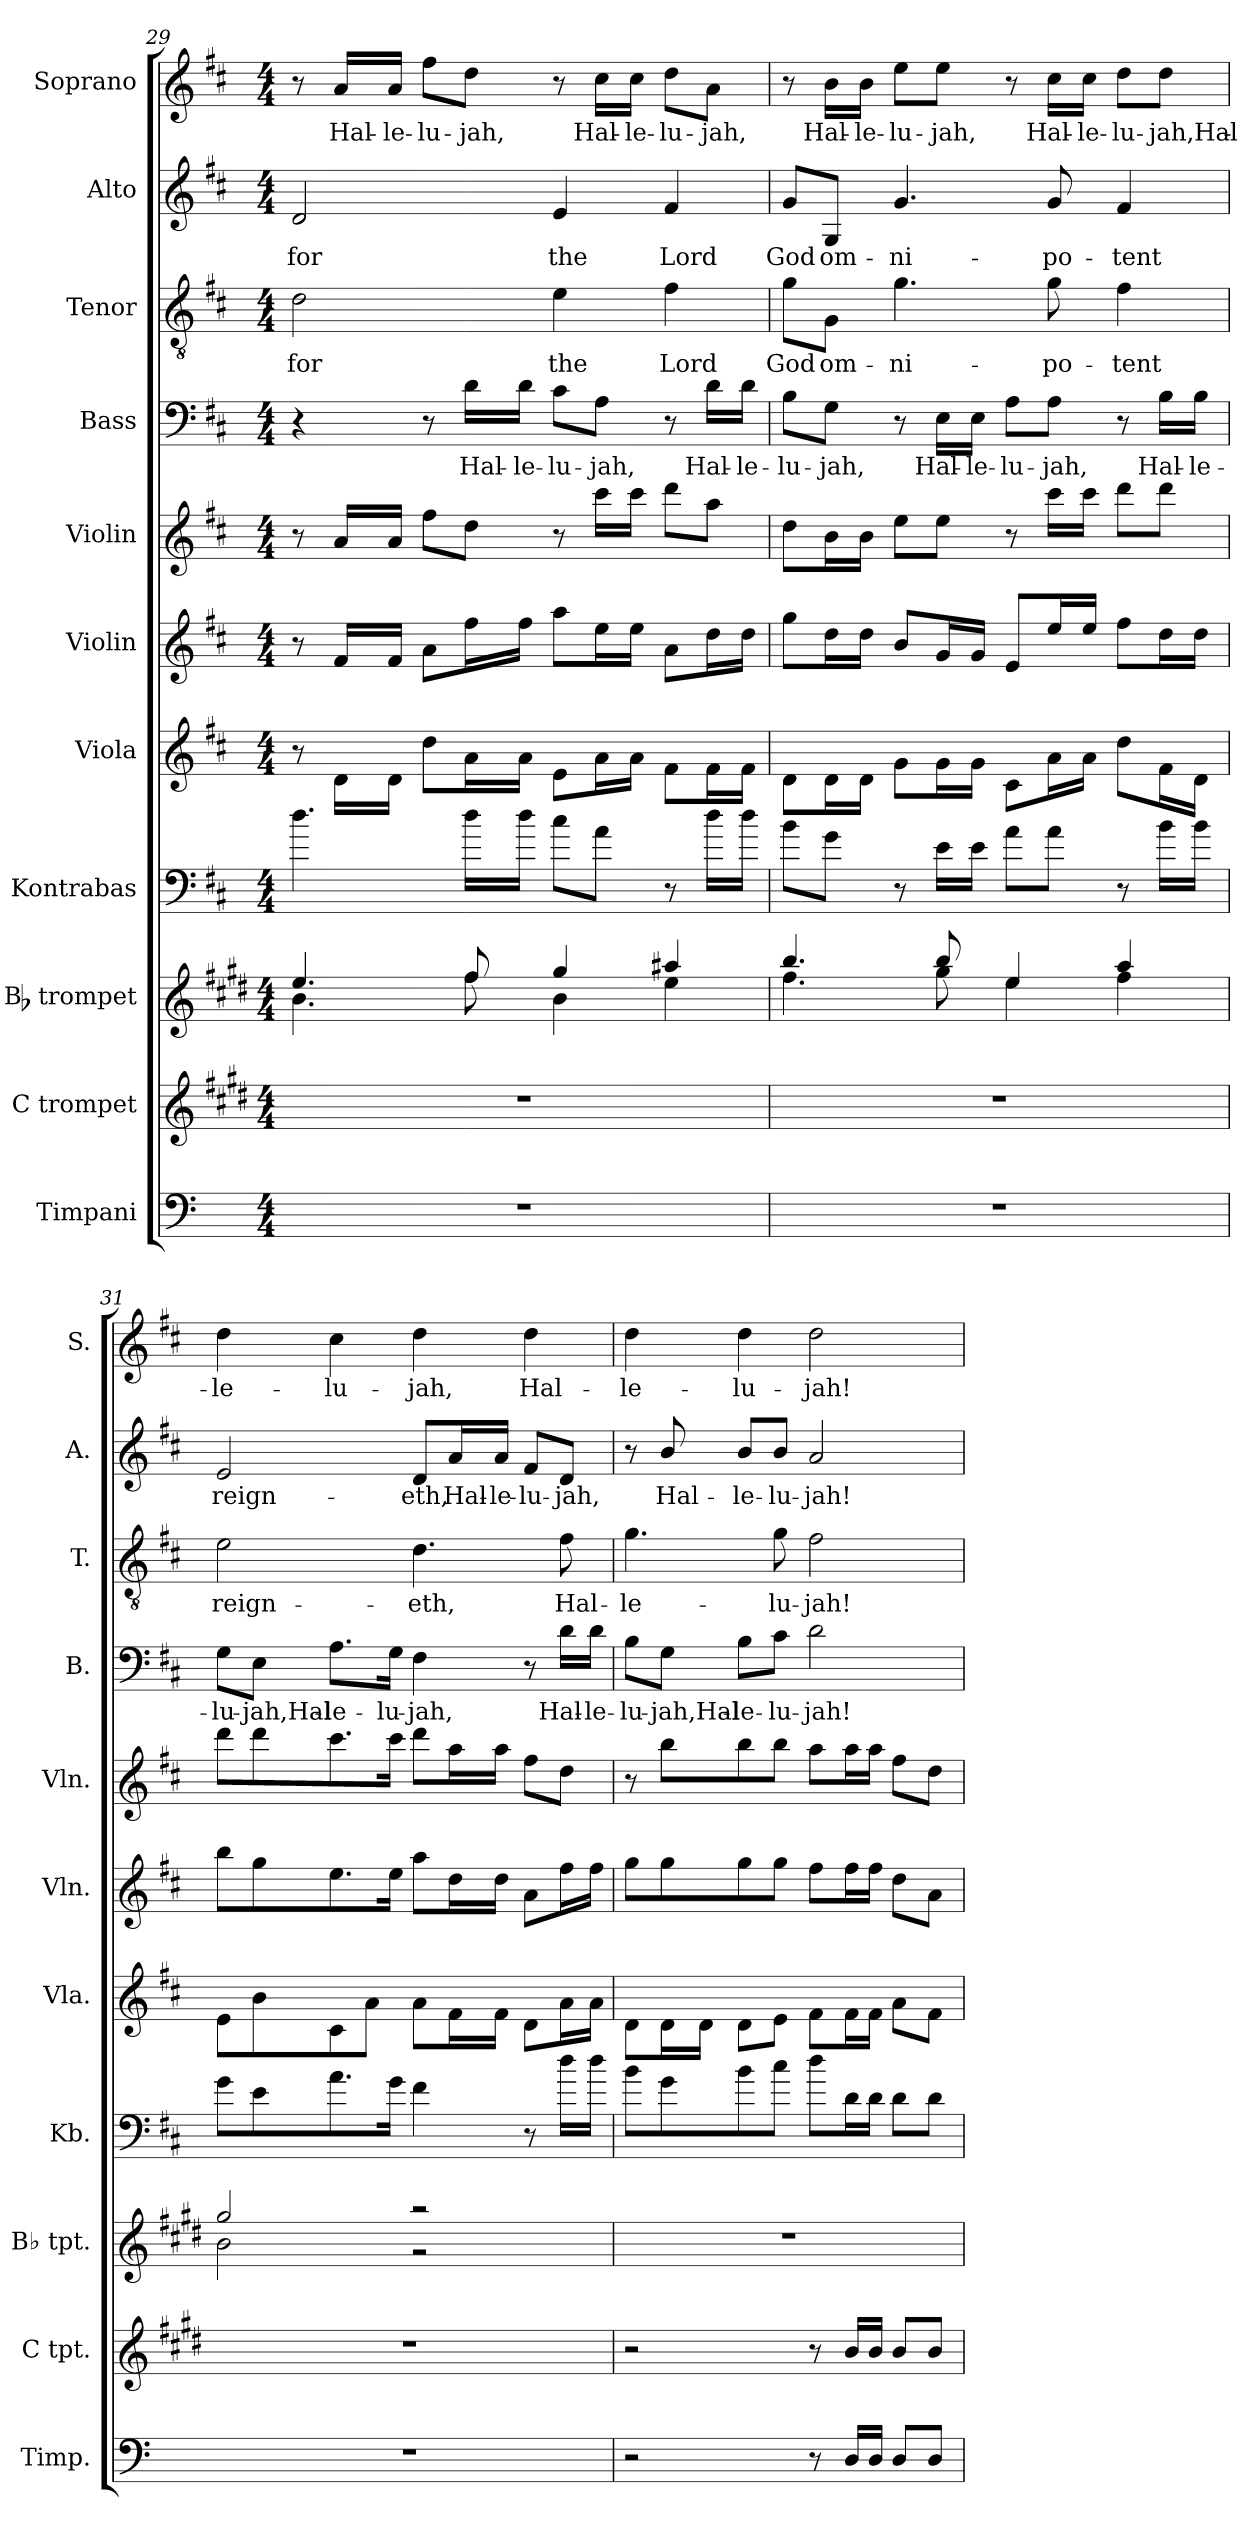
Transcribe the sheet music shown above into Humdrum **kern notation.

**kern	**kern	**kern	**kern	**kern	**kern	**kern	**kern	**text	**kern	**text	**kern	**text	**kern	**text
*part11	*part10	*part9	*part8	*part7	*part6	*part5	*part4	*part4	*part3	*part3	*part2	*part2	*part1	*part1
*staff11	*staff10	*staff9	*staff8	*staff7	*staff6	*staff5	*staff4	*staff4	*staff3	*staff3	*staff2	*staff2	*staff1	*staff1
*I"Timpani	*I"C trompet	*I"Bb trompet	*I"Kontrabas	*I"Viola	*I"Violin	*I"Violin	*I"Bass	*	*I"Tenor	*	*I"Alto	*	*I"Soprano	*
*I'Timp.	*I'C tpt.	*I'Bb tpt.	*I'Kb.	*I'Vla.	*I'Vln.	*I'Vln.	*I'B.	*	*I'T.	*	*I'A.	*	*I'S.	*
!!LO:PB:g=z
*clefF4	*clefG2	*clefG2	*clefF4	*clefG2	*clefG2	*clefG2	*clefF4	*	*clefGv2	*	*clefG2	*	*clefG2	*
*	*ITrd1c2	*ITrd1c2	*ITrd7c12	*	*	*	*	*	*	*	*	*	*	*
*k[]	*k[f#c#]	*k[f#c#]	*k[f#c#]	*k[f#c#]	*k[f#c#]	*k[f#c#]	*k[f#c#]	*	*k[f#c#]	*	*k[f#c#]	*	*k[f#c#]	*
*	*D:	*	*D:	*D:	*D:	*D:	*D:	*	*D:	*	*D:	*	*D:	*
*M4/4	*M4/4	*M4/4	*M4/4	*M4/4	*M4/4	*M4/4	*M4/4	*	*M4/4	*	*M4/4	*	*M4/4	*
=29	=29	=29	=29	=29	=29	=29	=29	=29	=29	=29	=29	=29	=29	=29
*	*	*^	*	*	*	*	*	*	*	*	*	*	*	*
!	!	!	!	!	!	!	!	!	!	!	!LO:LY:b	!	!LO:LY:b	!	!
1r	1r	4.dd/	4.a\	4.d\	8r	8r	8r	4r	.	2d\	for	2d/	for	8r	.
!	!	!	!	!	!	!	!	!	!	!	!	!	!	!	!LO:LY:b
.	.	.	.	.	16d\LL	16f#/LL	16a/LL	.	.	.	.	.	.	16a/LL	Hal-
!	!	!	!	!	!	!	!	!	!	!	!	!	!	!	!LO:LY:b
.	.	.	.	.	16d\JJ	16f#/JJ	16a/JJ	.	.	.	.	.	.	16a/JJ	-le-
!	!	!	!	!	!	!	!	!	!	!	!	!	!	!	!LO:LY:b
.	.	.	.	.	8dd\L	8a\L	8ff#\L	8r	.	.	.	.	.	8ff#\L	-lu-
!	!	!	!	!	!	!	!	!	!LO:LY:b	!	!	!	!	!	!LO:LY:b
.	.	8ee/	8ee\	16d\LL	16a\L	16ff#\L	8dd\J	16d\LL	Hal-	.	.	.	.	8dd\J	-jah,
!	!	!	!	!	!	!	!	!	!LO:LY:b	!	!	!	!	!	!
.	.	.	.	16d\JJ	16a\JJ	16ff#\JJ	.	16d\JJ	-le-	.	.	.	.	.	.
!	!	!	!	!	!	!	!	!	!LO:LY:b	!	!LO:LY:b	!	!LO:LY:b	!	!
.	.	4ff#/	4a\	8c#\L	8e\L	8aa\L	8r	8c#\L	-lu-	4e\	the	4e/	the	8r	.
!	!	!	!	!	!	!	!	!	!LO:LY:b	!	!	!	!	!	!LO:LY:b
.	.	.	.	8A\J	16a\L	16ee\L	16ccc#\LL	8A\J	-jah,	.	.	.	.	16cc#\LL	Hal-
!	!	!	!	!	!	!	!	!	!	!	!	!	!	!	!LO:LY:b
.	.	.	.	.	16a\JJ	16ee\JJ	16ccc#\JJ	.	.	.	.	.	.	16cc#\JJ	-le-
!	!	!	!	!	!	!	!	!	!	!	!LO:LY:b	!	!LO:LY:b	!	!LO:LY:b
.	.	4gg#X/	4dd\	8r	8f#\L	8a\L	8ddd\L	8r	.	4f#\	Lord	4f#/	Lord	8dd\L	-lu-
!	!	!	!	!	!	!	!	!	!LO:LY:b	!	!	!	!	!	!LO:LY:b
.	.	.	.	16d\LL	16f#\L	16dd\L	8aa\J	16d\LL	Hal-	.	.	.	.	8a\J	-jah,
!	!	!	!	!	!	!	!	!	!LO:LY:b	!	!	!	!	!	!
.	.	.	.	16d\JJ	16f#\JJ	16dd\JJ	.	16d\JJ	-le-	.	.	.	.	.	.
=30	=30	=30	=30	=30	=30	=30	=30	=30	=30	=30	=30	=30	=30	=30	=30
!	!	!	!	!	!	!	!	!	!LO:LY:b	!	!LO:LY:b	!	!LO:LY:b	!	!
1r	1r	4.aa/	4.ee\	8B\L	8d\L	8gg\L	8dd\L	8B\L	-lu-	8g\L	God	8g/L	God	8r	.
!	!	!	!	!	!	!	!	!	!LO:LY:b	!	!LO:LY:b	!	!LO:LY:b	!	!LO:LY:b
.	.	.	.	8G\J	16d\L	16dd\L	16b\L	8G\J	-jah,	8G\J	om-	8G/J	om-	16b\LL	Hal-
!	!	!	!	!	!	!	!	!	!	!	!	!	!	!	!LO:LY:b
.	.	.	.	.	16d\JJ	16dd\JJ	16b\JJ	.	.	.	.	.	.	16b\JJ	-le-
!	!	!	!	!	!	!	!	!	!	!	!LO:LY:b	!	!LO:LY:b	!	!LO:LY:b
.	.	.	.	8r	8g\L	8b/L	8ee\L	8r	.	4.g\	-ni-	4.g/	-ni-	8ee\L	-lu-
!	!	!	!	!	!	!	!	!	!LO:LY:b	!	!	!	!	!	!LO:LY:b
.	.	8aa/	8ff#\	16E\LL	16g\L	16g/L	8ee\J	16E\LL	Hal-	.	.	.	.	8ee\J	-jah,
!	!	!	!	!	!	!	!	!	!LO:LY:b	!	!	!	!	!	!
.	.	.	.	16E\JJ	16g\JJ	16g/JJ	.	16E\JJ	-le-	.	.	.	.	.	.
!	!	!	!	!	!	!	!	!	!LO:LY:b	!	!	!	!	!	!
.	.	4dd/	4dd\	8A\L	8c#\L	8e/L	8r	8A\L	-lu-	.	.	.	.	8r	.
!	!	!	!	!	!	!	!	!	!LO:LY:b	!	!LO:LY:b	!	!LO:LY:b	!	!LO:LY:b
.	.	.	.	8A\J	16a\L	16ee/L	16ccc#\LL	8A\J	-jah,	8g\	-po-	8g/	-po-	16cc#\LL	Hal-
!	!	!	!	!	!	!	!	!	!	!	!	!	!	!	!LO:LY:b
.	.	.	.	.	16a\JJ	16ee/JJ	16ccc#\JJ	.	.	.	.	.	.	16cc#\JJ	-le-
!	!	!	!	!	!	!	!	!	!	!	!LO:LY:b	!	!LO:LY:b	!	!LO:LY:b
.	.	4gg/	4ee\	8r	8dd\L	8ff#\L	8ddd\L	8r	.	4f#\	-tent	4f#/	-tent	8dd\L	-lu-
!	!	!	!	!	!	!	!	!	!LO:LY:b	!	!	!	!	!	!LO:LY:b
.	.	.	.	16B\LL	16f#\L	16dd\L	8ddd\J	16B\LL	Hal-	.	.	.	.	8dd\J	-jah,Hal-
!	!	!	!	!	!	!	!	!	!LO:LY:b	!	!	!	!	!	!
.	.	.	.	16B\JJ	16d\JJ	16dd\JJ	.	16B\JJ	-le-	.	.	.	.	.	.
=31	=31	=31	=31	=31	=31	=31	=31	=31	=31	=31	=31	=31	=31	=31	=31
!	!	!	!	!	!	!	!	!	!LO:LY:b	!	!LO:LY:b	!	!LO:LY:b	!	!LO:LY:b
1r	1r	2ff#/	2a\	8G\L	8e\L	8bb\L	8ddd\L	8G\L	-lu-	2e\	reign-	2e/	reign-	4dd\	-le-
!	!	!	!	!	!	!	!	!	!LO:LY:b	!	!	!	!	!	!
.	.	.	.	8E\	8b\	8gg\	8ddd\	8E\J	-jah,Hal-	.	.	.	.	.	.
!	!	!	!	!	!	!	!	!	!LO:LY:b	!	!	!	!	!	!LO:LY:b
.	.	.	.	8.A\	8c#\	8.ee\	8.ccc#\	8.A\L	-le-	.	.	.	.	4cc#\	-lu-
.	.	.	.	.	8a\J	.	.	.	.	.	.	.	.	.	.
!	!	!	!	!	!	!	!	!	!LO:LY:b	!	!	!	!	!	!
.	.	.	.	16G\Jk	.	16ee\Jk	16ccc#\Jk	16G\Jk	-lu-	.	.	.	.	.	.
!	!	!	!	!	!	!	!	!	!LO:LY:b	!	!LO:LY:b	!	!LO:LY:b	!	!LO:LY:b
.	.	2r	2r	4F#\	8a\L	8aa\L	8ddd\L	4F#\	-jah,	4.d\	-eth,	8d/L	-eth,	4dd\	-jah,
!	!	!	!	!	!	!	!	!	!	!	!	!	!LO:LY:b	!	!
.	.	.	.	.	16f#\L	16dd\L	16aa\L	.	.	.	.	16a/L	Hal-	.	.
!	!	!	!	!	!	!	!	!	!	!	!	!	!LO:LY:b	!	!
.	.	.	.	.	16f#\JJ	16dd\JJ	16aa\JJ	.	.	.	.	16a/JJ	-le-	.	.
!	!	!	!	!	!	!	!	!	!	!	!	!	!LO:LY:b	!	!LO:LY:b
.	.	.	.	8r	8d\L	8a\L	8ff#\L	8r	.	.	.	8f#/L	-lu-	4dd\	Hal-
!	!	!	!	!	!	!	!	!	!LO:LY:b	!	!LO:LY:b	!	!LO:LY:b	!	!
.	.	.	.	16d\LL	16a\L	16ff#\L	8dd\J	16d\LL	Hal-	8f#\	Hal-	8d/J	-jah,	.	.
!	!	!	!	!	!	!	!	!	!LO:LY:b	!	!	!	!	!	!
.	.	.	.	16d\JJ	16a\JJ	16ff#\JJ	.	16d\JJ	-le-	.	.	.	.	.	.
*	*	*v	*v	*	*	*	*	*	*	*	*	*	*	*	*
!!LO:PB:g=z
=32	=32	=32	=32	=32	=32	=32	=32	=32	=32	=32	=32	=32	=32	=32
!	!	!	!	!	!	!	!	!LO:LY:b	!	!LO:LY:b	!	!	!	!LO:LY:b
2r	2r	1r	8B\L	8d\L	8gg\L	8r	8B\L	-lu-	4.g\	-le-	8r	.	4dd\	-le-
!	!	!	!	!	!	!	!	!LO:LY:b	!	!	!	!LO:LY:b	!	!
.	.	.	8G\	16d\L	8gg\	8bb\L	8G\J	-jah,Hal-	.	.	8b/	Hal-	.	.
.	.	.	.	16d\JJ	.	.	.	.	.	.	.	.	.	.
!	!	!	!	!	!	!	!	!LO:LY:b	!	!	!	!LO:LY:b	!	!LO:LY:b
.	.	.	8B\	8d\L	8gg\	8bb\	8B\L	-le-	.	.	8b/L	-le-	4dd\	-lu-
!	!	!	!	!	!	!	!	!LO:LY:b	!	!LO:LY:b	!	!LO:LY:b	!	!
.	.	.	8c#\J	8e\J	8gg\J	8bb\J	8c#\J	-lu-	8g\	-lu-	8b/J	-lu-	.	.
!	!	!	!	!	!	!	!	!LO:LY:b	!	!LO:LY:b	!	!LO:LY:b	!	!LO:LY:b
8r	8r	.	8d\L	8f#\L	8ff#\L	8aa\L	2d\	-jah!	2f#\	-jah!	2a/	-jah!	2dd\	-jah!
16D/LL	16a/LL	.	16D\L	16f#\L	16ff#\L	16aa\L	.	.	.	.	.	.	.	.
16D/JJ	16a/JJ	.	16D\JJ	16f#\JJ	16ff#\JJ	16aa\JJ	.	.	.	.	.	.	.	.
8D/L	8a/L	.	8D\L	8a\L	8dd\L	8ff#\L	.	.	.	.	.	.	.	.
8D/J	8a/J	.	8D\J	8f#\J	8a\J	8dd\J	.	.	.	.	.	.	.	.
=	=	=	=	=	=	=	=	=	=	=	=	=	=	=
*-	*-	*-	*-	*-	*-	*-	*-	*-	*-	*-	*-	*-	*-	*-
